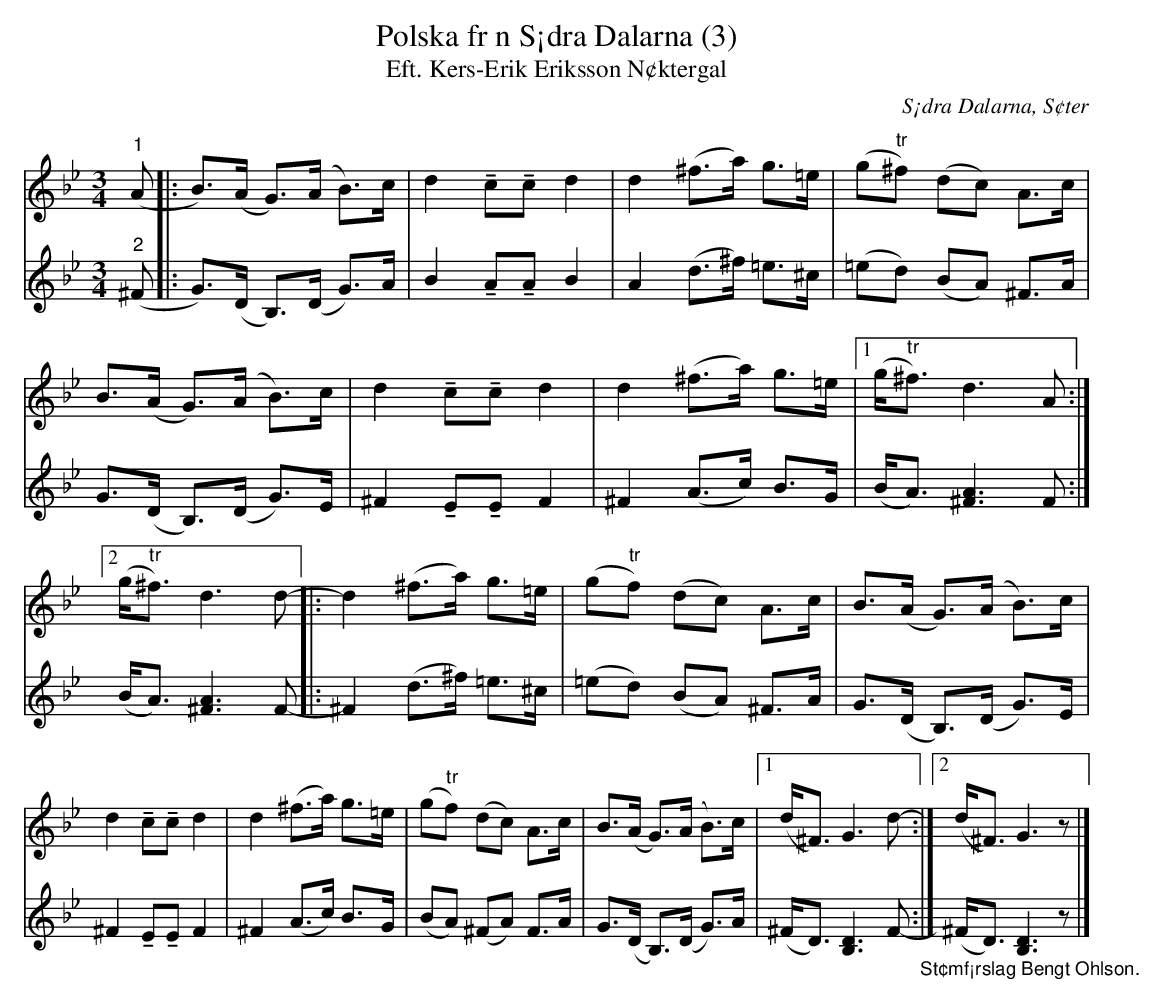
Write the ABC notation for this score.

X:1
T:Polska fr n S¡dra Dalarna (3)
T:Eft. Kers-Erik Eriksson N¢ktergal
O:S¡dra Dalarna, S¢ter
Q:90
L:1/8
M:3/4
U:t=tenuto
K:Gm
V:1
"^1" (A [|: B>)(A G>)(A B>)c | d2 tctc d2 | d2 (^f>a) g>=e | (g"^tr"^f) (dc) A>c |
B>(A G>)(A B>)c | d2 tctc d2 | d2 (^f>a) g>=e |1 (g<"^tr"^f) d3 A :|]2
(g<"^tr"^f) d3 d- [|: d2 (^f>a) g>=e | (g"^tr"f) (dc) A>c | B>(A G>)(A B>)c |
d2 tctc d2 | d2 (^f>a) g>=e | (g"^tr"f) (dc) A>c | B>(A G>)(A B>)c |1
(d<^F) G3 d- :|]2 (d<^F) G3 z |]
V:2
"^2" (^F  [|:  G>)(D B,>)(D G>)A  |  B2 tAtA B2  |  A2 (d>^f) =e>^c  |  (=ed) (BA) ^F>A  |
G>(D B,>)(D G>)E  |  ^F2 tEtE F2  |  ^F2 (A>c) B>G  |1  (B<A) [^FA]3 F  :|]2
(B<A) [^FA]3 F-  [|:  ^F2 (d>^f) =e>^c  |  (=ed) (BA) ^F>A  |  G>(D B,>)(D G>)E  |
^F2 tEtE F2  |  ^F2 (A>c) B>G  |  (BA) (^FA) F>A  |  G>(D B,>)(D G>)A  |1
(^F<D) [B,D]3 F-"_St¢mf¡rslag Bengt Ohlson."  :|]2  (^F<D) [B,D]3 z  |]
